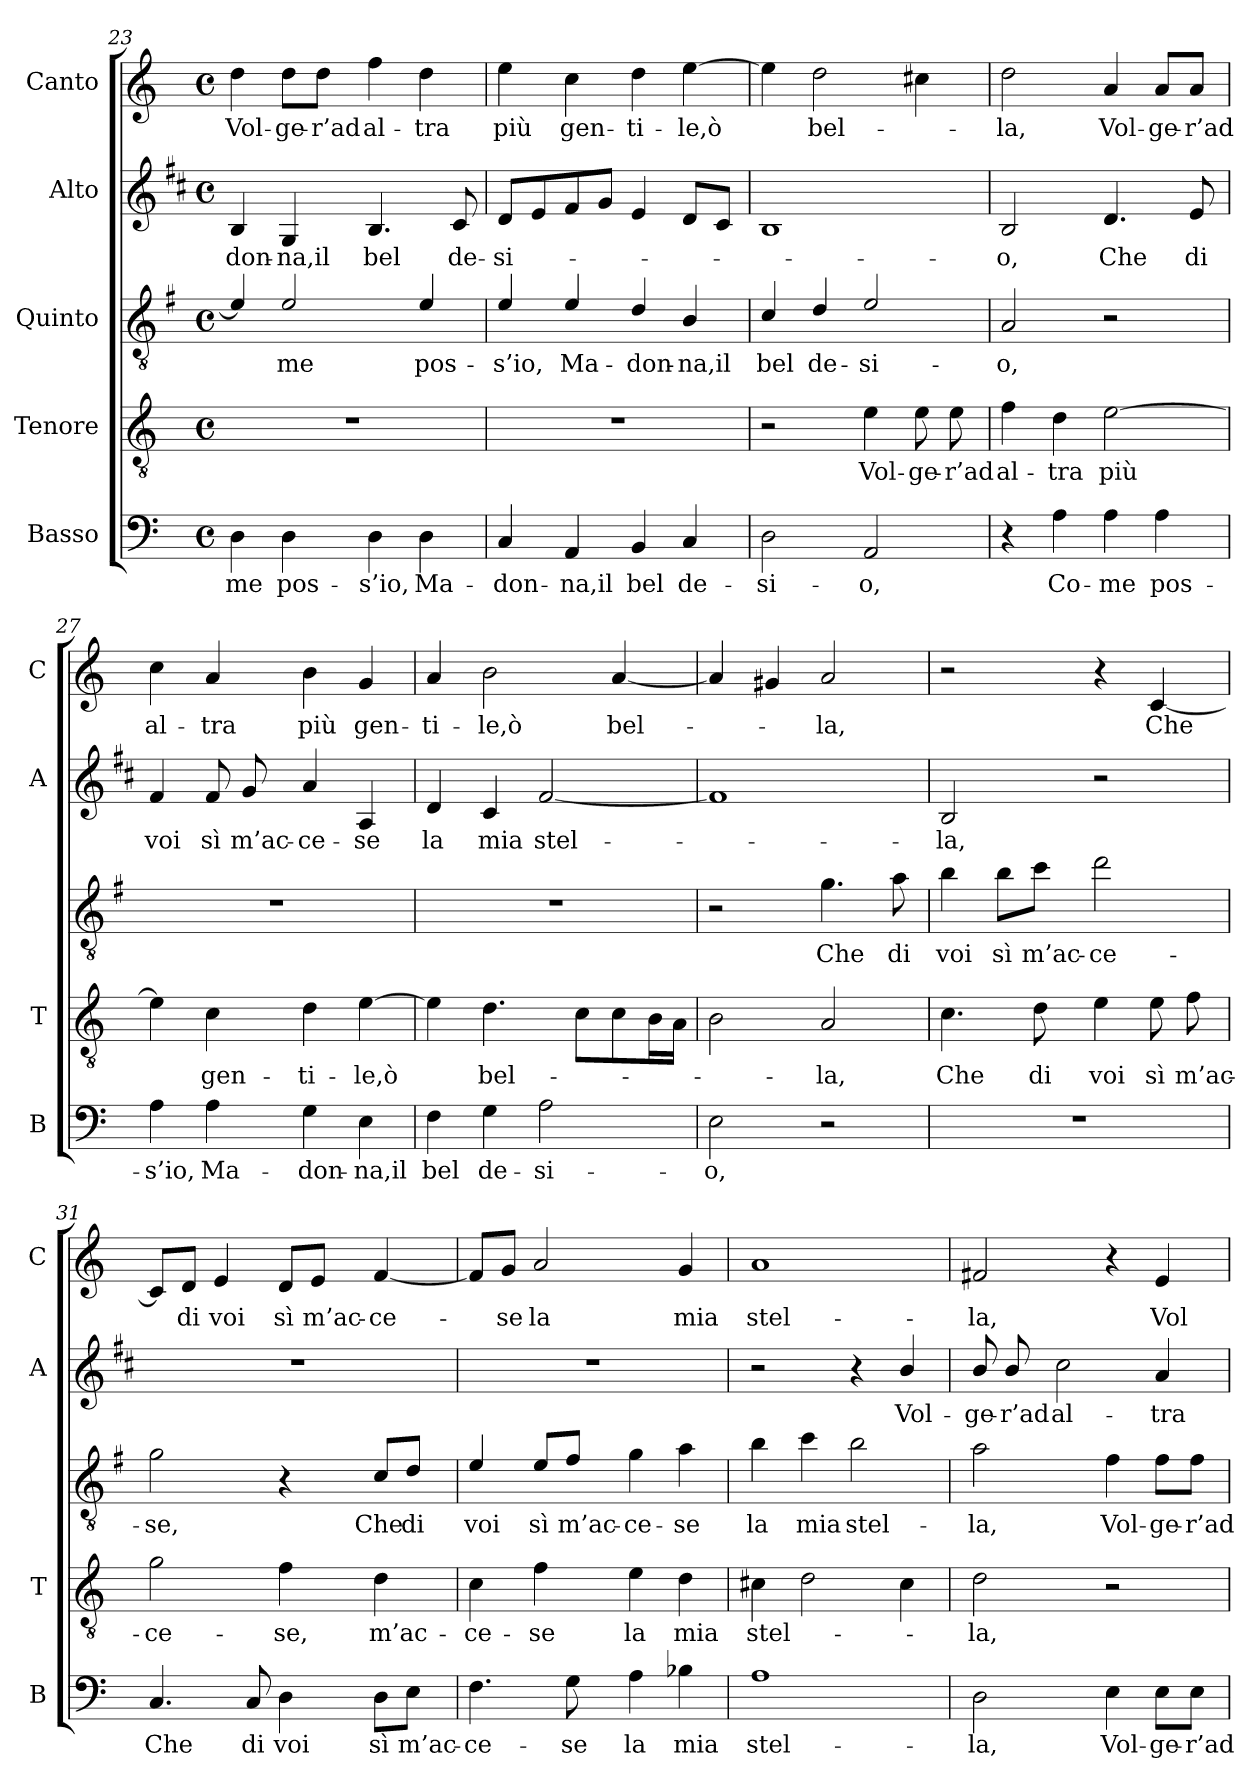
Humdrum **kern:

**kern	**text	**kern	**text	**kern	**text	**kern	**text	**kern	**text
*part5	*part5	*part4	*part4	*part3	*part3	*part2	*part2	*part1	*part1
*staff5	*staff5	*staff4	*staff4	*staff3	*staff3	*staff2	*staff2	*staff1	*staff1
*I"Basso	*	*I"Tenore	*	*I"Quinto	*	*I"Alto	*	*I"Canto	*
*I'B	*	*I'T	*	*	*	*I'A	*	*I'C	*
!!LO:LB:g=z
*clefF4	*	*clefGv2	*	*clefGv2	*	*clefG2	*	*clefG2	*
*	*	*	*	*ITrd4c7	*	*ITrd1c2	*	*	*
*k[]	*	*k[]	*	*k[]	*	*k[]	*	*k[]	*
*C:	*	*C:	*	*C:	*	*C:	*	*C:	*
*M4/4	*	*M4/4	*	*M4/4	*	*M4/4	*	*M4/4	*
*met(c)	*	*met(c)	*	*met(c)	*	*met(c)	*	*met(c)	*
=23	=23	=23	=23	=23	=23	=23	=23	=23	=23
!	!LO:LY:b	!	!	!	!	!	!LO:LY:b	!	!LO:LY:b
4D\	-me	1r	.	4A/]	.	4A/	-don-	4dd\	Vol-
!	!LO:LY:b	!	!	!	!LO:LY:b	!	!LO:LY:b	!	!LO:LY:b
4D\	pos-	.	.	2A/	-me	4F/	-na,il	8dd\L	-ge-
!	!	!	!	!	!	!	!	!	!LO:LY:b
.	.	.	.	.	.	.	.	8dd\J	-r’ad
!	!LO:LY:b	!	!	!	!	!	!LO:LY:b	!	!LO:LY:b
4D\	-s’io,	.	.	.	.	4.A/	bel	4ff\	al-
!	!LO:LY:b	!	!	!	!LO:LY:b	!	!	!	!LO:LY:b
4D\	Ma-	.	.	4A/	pos-	.	.	4dd\	-tra
!	!	!	!	!	!	!	!LO:LY:b	!	!
.	.	.	.	.	.	8B/	de-	.	.
=24	=24	=24	=24	=24	=24	=24	=24	=24	=24
!	!LO:LY:b	!	!	!	!LO:LY:b	!	!LO:LY:b	!	!LO:LY:b
4C/	-don-	1r	.	4A/	-s’io,	8c/L	-si-	4ee\	più
.	.	.	.	.	.	8d/	.	.	.
!	!LO:LY:b	!	!	!	!LO:LY:b	!	!	!	!LO:LY:b
4AA/	-na,il	.	.	4A/	Ma-	8e/	.	4cc\	gen-
.	.	.	.	.	.	8f/J	.	.	.
!	!LO:LY:b	!	!	!	!LO:LY:b	!	!	!	!LO:LY:b
4BB/	bel	.	.	4G/	-don-	4d/	.	4dd\	-ti-
!	!LO:LY:b	!	!	!	!LO:LY:b	!	!	!	!LO:LY:b
4C/	de-	.	.	4E/	-na,il	8c/L	.	[4ee\	-le,ò
.	.	.	.	.	.	8B/J	.	.	.
=25	=25	=25	=25	=25	=25	=25	=25	=25	=25
!	!LO:LY:b	!	!	!	!LO:LY:b	!	!	!	!
2D\	-si-	2r	.	4F/	bel	1A	.	4ee\]	.
!	!	!	!	!	!LO:LY:b	!	!	!	!LO:LY:b
.	.	.	.	4G/	de-	.	.	2dd\	bel-
!	!LO:LY:b	!	!LO:LY:b	!	!LO:LY:b	!	!	!	!
2AA/	-o,	4e\	Vol-	2A/	-si-	.	.	.	.
!	!	!	!LO:LY:b	!	!	!	!	!	!
.	.	8e\	-ge-	.	.	.	.	4cc#X\	.
!	!	!	!LO:LY:b	!	!	!	!	!	!
.	.	8e\	-r’ad	.	.	.	.	.	.
=26	=26	=26	=26	=26	=26	=26	=26	=26	=26
!	!	!	!LO:LY:b	!	!LO:LY:b	!	!LO:LY:b	!	!LO:LY:b
4r	.	4f\	al-	2D/	-o,	2A/	-o,	2dd\	-la,
!	!LO:LY:b	!	!LO:LY:b	!	!	!	!	!	!
4A\	Co-	4d\	-tra	.	.	.	.	.	.
!	!LO:LY:b	!	!LO:LY:b	!	!	!	!LO:LY:b	!	!LO:LY:b
4A\	-me	[2e\	più	2r	.	4.c/	Che	4a/	Vol-
!	!LO:LY:b	!	!	!	!	!	!	!	!LO:LY:b
4A\	pos-	.	.	.	.	.	.	8a/L	-ge-
!	!	!	!	!	!	!	!LO:LY:b	!	!LO:LY:b
.	.	.	.	.	.	8d/	di	8a/J	-r’ad
=27	=27	=27	=27	=27	=27	=27	=27	=27	=27
!	!LO:LY:b	!	!	!	!	!	!LO:LY:b	!	!LO:LY:b
4A\	-s’io,	4e\]	.	1r	.	4e/	voi	4cc\	al-
!	!LO:LY:b	!	!LO:LY:b	!	!	!	!LO:LY:b	!	!LO:LY:b
4A\	Ma-	4c\	gen-	.	.	8e/	sì	4a/	-tra
!	!	!	!	!	!	!	!LO:LY:b	!	!
.	.	.	.	.	.	8f/	m’ac-	.	.
!	!LO:LY:b	!	!LO:LY:b	!	!	!	!LO:LY:b	!	!LO:LY:b
4G\	-don-	4d\	-ti-	.	.	4g/	-ce-	4b\	più
!	!LO:LY:b	!	!LO:LY:b	!	!	!	!LO:LY:b	!	!LO:LY:b
4E\	-na,il	[4e\	-le,ò	.	.	4G/	-se	4g/	gen-
=28	=28	=28	=28	=28	=28	=28	=28	=28	=28
!	!LO:LY:b	!	!	!	!	!	!LO:LY:b	!	!LO:LY:b
4F\	bel	4e\]	.	1r	.	4c/	la	4a/	-ti-
!	!LO:LY:b	!	!LO:LY:b	!	!	!	!LO:LY:b	!	!LO:LY:b
4G\	de-	4.d\	bel-	.	.	4B/	mia	2b\	-le,ò
!	!LO:LY:b	!	!	!	!	!	!LO:LY:b	!	!
2A\	-si-	.	.	.	.	[2e/	stel-	.	.
.	.	8c\L	.	.	.	.	.	.	.
!	!	!	!	!	!	!	!	!	!LO:LY:b
.	.	8c\	.	.	.	.	.	[4a/	bel-
.	.	16B\L	.	.	.	.	.	.	.
.	.	16A\JJ	.	.	.	.	.	.	.
!!LO:LB:g=z
=29	=29	=29	=29	=29	=29	=29	=29	=29	=29
!	!LO:LY:b	!	!	!	!	!	!	!	!
2E\	-o,	2B\	.	2r	.	1e]	.	4a/]	.
.	.	.	.	.	.	.	.	4g#X/	.
!	!	!	!LO:LY:b	!	!LO:LY:b	!	!	!	!LO:LY:b
2r	.	2A/	-la,	4.c\	Che	.	.	2a/	-la,
!	!	!	!	!	!LO:LY:b	!	!	!	!
.	.	.	.	8d\	di	.	.	.	.
=30	=30	=30	=30	=30	=30	=30	=30	=30	=30
!	!	!	!LO:LY:b	!	!LO:LY:b	!	!LO:LY:b	!	!
1r	.	4.c\	Che	4e\	voi	2A/	-la,	2r	.
!	!	!	!	!	!LO:LY:b	!	!	!	!
.	.	.	.	8e\L	sì	.	.	.	.
!	!	!	!LO:LY:b	!	!LO:LY:b	!	!	!	!
.	.	8d\	di	8f\J	m’ac-	.	.	.	.
!	!	!	!LO:LY:b	!	!LO:LY:b	!	!	!	!
.	.	4e\	voi	2g\	-ce-	2r	.	4r	.
!	!	!	!LO:LY:b	!	!	!	!	!	!LO:LY:b
.	.	8e\	sì	.	.	.	.	[4c/	Che
!	!	!	!LO:LY:b	!	!	!	!	!	!
.	.	8f\	m’ac-	.	.	.	.	.	.
=31	=31	=31	=31	=31	=31	=31	=31	=31	=31
!	!LO:LY:b	!	!LO:LY:b	!	!LO:LY:b	!	!	!	!
4.C/	Che	2g\	-ce-	2c\	-se,	1r	.	8c/L]	.
!	!	!	!	!	!	!	!	!	!LO:LY:b
.	.	.	.	.	.	.	.	8d/J	di
!	!	!	!	!	!	!	!	!	!LO:LY:b
.	.	.	.	.	.	.	.	4e/	voi
!	!LO:LY:b	!	!	!	!	!	!	!	!
8C/	di	.	.	.	.	.	.	.	.
!	!LO:LY:b	!	!LO:LY:b	!	!	!	!	!	!LO:LY:b
4D\	voi	4f\	-se,	4r	.	.	.	8d/L	sì
!	!	!	!	!	!	!	!	!	!LO:LY:b
.	.	.	.	.	.	.	.	8e/J	m’ac-
!	!LO:LY:b	!	!LO:LY:b	!	!LO:LY:b	!	!	!	!LO:LY:b
8D\L	sì	4d\	m’ac-	8F/L	Che	.	.	[4f/	-ce-
!	!LO:LY:b	!	!	!	!LO:LY:b	!	!	!	!
8E\J	m’ac-	.	.	8G/J	di	.	.	.	.
=32	=32	=32	=32	=32	=32	=32	=32	=32	=32
!	!LO:LY:b	!	!LO:LY:b	!	!LO:LY:b	!	!	!	!
4.F\	-ce-	4c\	-ce-	4A/	voi	1r	.	8f/L]	.
!	!	!	!	!	!	!	!	!	!LO:LY:b
.	.	.	.	.	.	.	.	8g/J	-se
!	!	!	!LO:LY:b	!	!LO:LY:b	!	!	!	!LO:LY:b
.	.	4f\	-se	8A/L	sì	.	.	2a/	la
!	!LO:LY:b	!	!	!	!LO:LY:b	!	!	!	!
8G\	-se	.	.	8B/J	m’ac-	.	.	.	.
!	!LO:LY:b	!	!LO:LY:b	!	!LO:LY:b	!	!	!	!
4A\	la	4e\	la	4c\	-ce-	.	.	.	.
!	!LO:LY:b	!	!LO:LY:b	!	!LO:LY:b	!	!	!	!LO:LY:b
4B-X\	mia	4d\	mia	4d\	-se	.	.	4g/	mia
=33	=33	=33	=33	=33	=33	=33	=33	=33	=33
!	!LO:LY:b	!	!LO:LY:b	!	!LO:LY:b	!	!	!	!LO:LY:b
1A	stel-	4c#X\	stel-	4e\	la	2r	.	1a	stel-
!	!	!	!	!	!LO:LY:b	!	!	!	!
.	.	2d\	.	4f\	mia	.	.	.	.
!	!	!	!	!	!LO:LY:b	!	!	!	!
.	.	.	.	2e\	stel-	4r	.	.	.
!	!	!	!	!	!	!	!LO:LY:b	!	!
.	.	4c#\	.	.	.	4a/	Vol-	.	.
!!LO:PB:g=z
=34	=34	=34	=34	=34	=34	=34	=34	=34	=34
!	!LO:LY:b	!	!LO:LY:b	!	!LO:LY:b	!	!LO:LY:b	!	!LO:LY:b
2D\	-la,	2d\	-la,	2d\	-la,	8a/	-ge-	2f#X/	-la,
!	!	!	!	!	!	!	!LO:LY:b	!	!
.	.	.	.	.	.	8a/	-r’ad	.	.
!	!	!	!	!	!	!	!LO:LY:b	!	!
.	.	.	.	.	.	2b\	al-	.	.
!	!LO:LY:b	!	!	!	!LO:LY:b	!	!	!	!
4E\	Vol-	2r	.	4B\	Vol-	.	.	4r	.
!	!LO:LY:b	!	!	!	!LO:LY:b	!	!LO:LY:b	!	!LO:LY:b
8E\L	-ge-	.	.	8B\L	-ge-	4g/	-tra	4e/	Vol-
!	!LO:LY:b	!	!	!	!LO:LY:b	!	!	!	!
8E\J	-r’ad	.	.	8B\J	-r’ad	.	.	.	.
=	=	=	=	=	=	=	=	=	=
*-	*-	*-	*-	*-	*-	*-	*-	*-	*-
